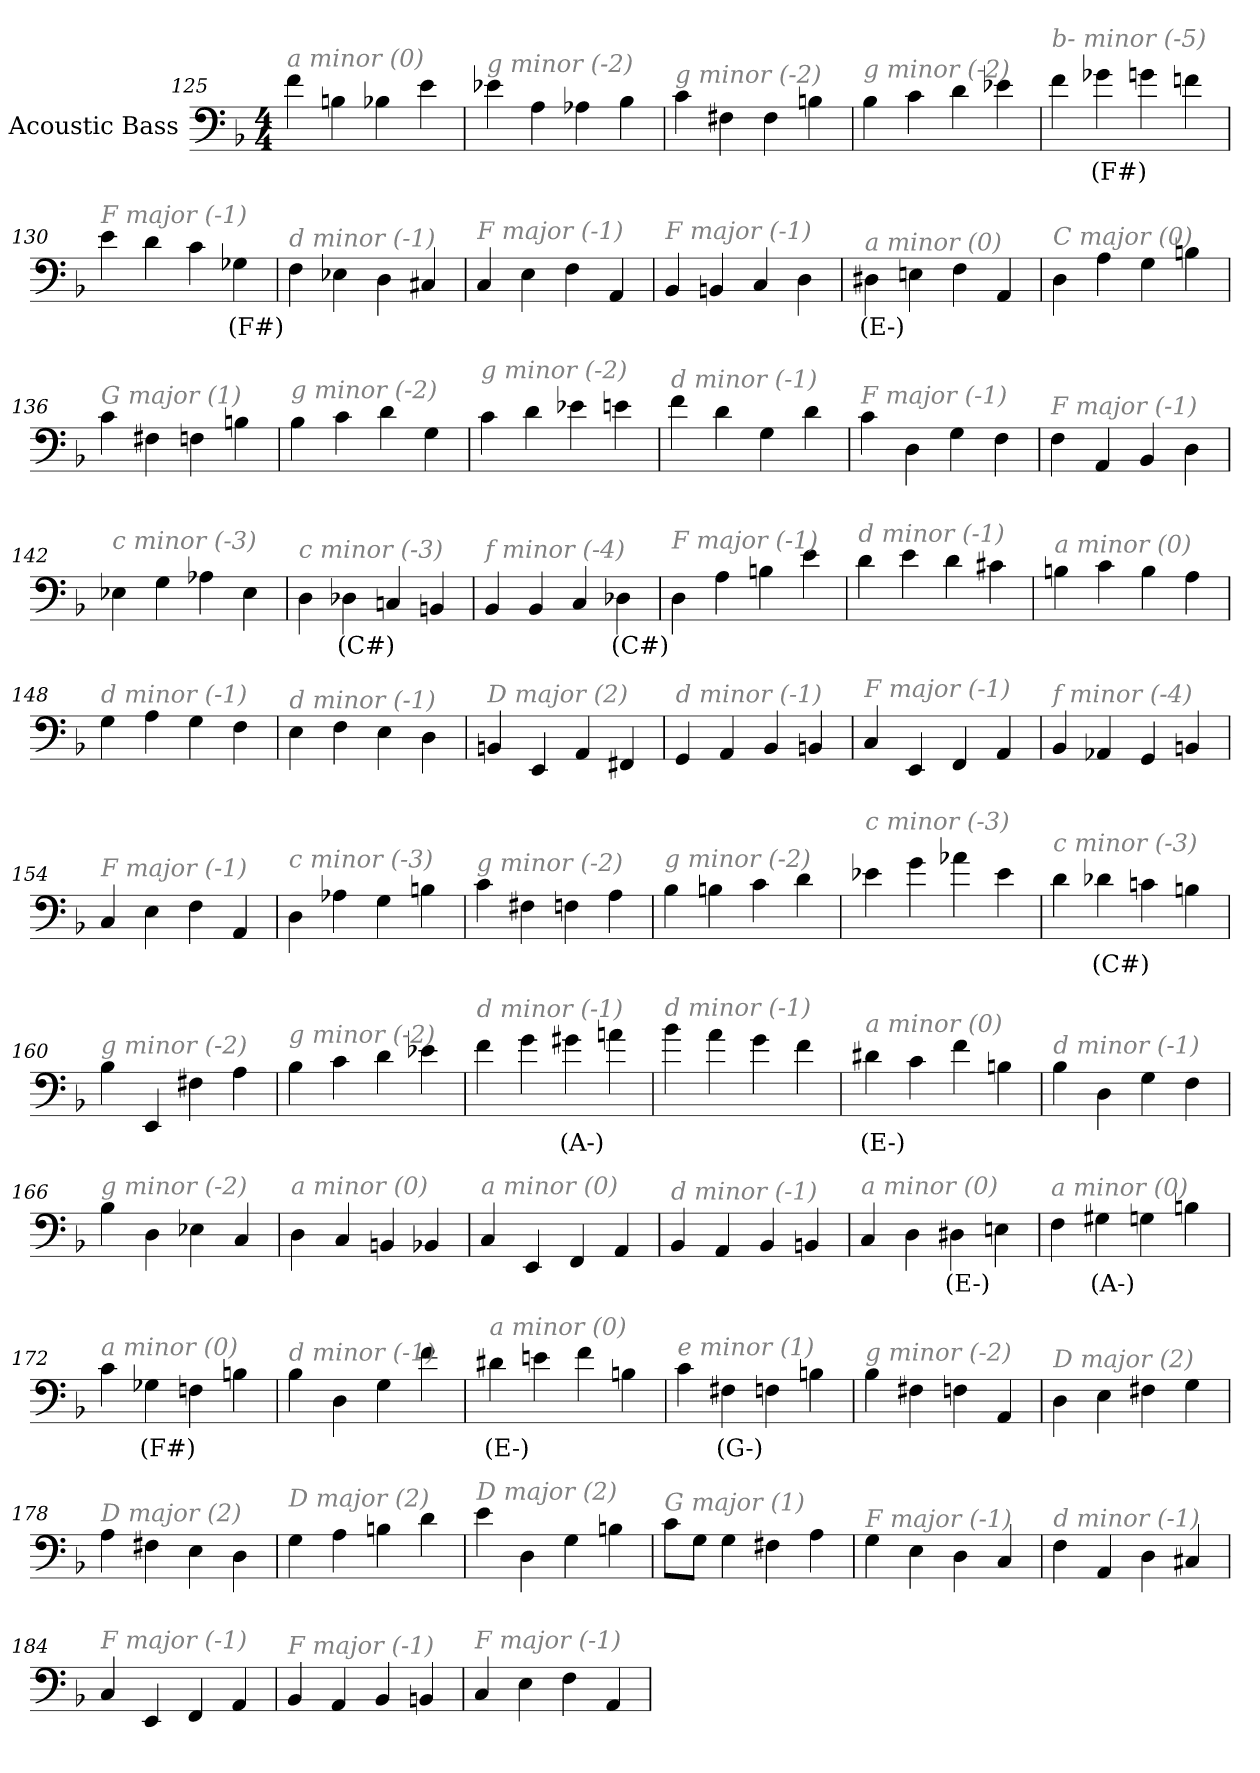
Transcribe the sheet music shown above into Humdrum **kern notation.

**kern	**text
*part1	*part1
*staff1	*staff1
*I"Acoustic Bass	*
*clefF4	*
*ITrd7c12	*
*k[b-]	*
*F:	*
*M4/4	*
=125	=125
!LO:TX:i:color=#808080:t=a minor (0)	!
4F	.
4BBn	.
4BB-X	.
4E	.
=126	=126
!LO:TX:i:color=#808080:t=g minor (-2)	!
4E-X	.
4AA	.
4AA-X	.
4BB-	.
=127	=127
!LO:TX:i:color=#808080:t=g minor (-2)	!
4C	.
4FF#X	.
4FF#	.
4BBn	.
=128	=128
!LO:TX:i:color=#808080:t=g minor (-2)	!
4BB-	.
4C	.
4D	.
4E-X	.
=129	=129
!LO:TX:i:color=#808080:t=b- minor (-5)	!
4F	.
4G-Xi	(F#)
4G	.
4Fn	.
=130	=130
!LO:TX:i:color=#808080:t=F major (-1)	!
4E	.
4D	.
4C	.
4GG-Xi	(F#)
=131	=131
!LO:TX:i:color=#808080:t=d minor (-1)	!
4FF	.
4EE-X	.
4DD	.
4CC#X	.
=132	=132
!LO:TX:i:color=#808080:t=F major (-1)	!
4CC	.
4EE	.
4FF	.
4AAA	.
=133	=133
!LO:TX:i:color=#808080:t=F major (-1)	!
4BBB-	.
4BBBn	.
4CC	.
4DD	.
=134	=134
!LO:TX:i:color=#808080:t=a minor (0)	!
4DD#Xi	(E-)
4EEn	.
4FF	.
4AAA	.
=135	=135
!LO:TX:i:color=#808080:t=C major (0)	!
4DD	.
4AA	.
4GG	.
4BBn	.
=136	=136
!LO:TX:i:color=#808080:t=G major (1)	!
4C	.
4FF#X	.
4FFn	.
4BBn	.
=137	=137
!LO:TX:i:color=#808080:t=g minor (-2)	!
4BB-	.
4C	.
4D	.
4GG	.
=138	=138
!LO:TX:i:color=#808080:t=g minor (-2)	!
4C	.
4D	.
4E-X	.
4En	.
=139	=139
!LO:TX:i:color=#808080:t=d minor (-1)	!
4F	.
4D	.
4GG	.
4D	.
=140	=140
!LO:TX:i:color=#808080:t=F major (-1)	!
4C	.
4DD	.
4GG	.
4FF	.
=141	=141
!LO:TX:i:color=#808080:t=F major (-1)	!
4FF	.
4AAA	.
4BBB-	.
4DD	.
=142	=142
!LO:TX:i:color=#808080:t=c minor (-3)	!
4EE-X	.
4GG	.
4AA-X	.
4EE-	.
=143	=143
!LO:TX:i:color=#808080:t=c minor (-3)	!
4DD	.
4DD-Xi	(C#)
4CCn	.
4BBBn	.
=144	=144
!LO:TX:i:color=#808080:t=f minor (-4)	!
4BBB-	.
4BBB-	.
4CC	.
4DD-Xi	(C#)
=145	=145
!LO:TX:i:color=#808080:t=F major (-1)	!
4DD	.
4AA	.
4BBn	.
4E	.
=146	=146
!LO:TX:i:color=#808080:t=d minor (-1)	!
4D	.
4E	.
4D	.
4C#X	.
=147	=147
!LO:TX:i:color=#808080:t=a minor (0)	!
4BBn	.
4C	.
4BB	.
4AA	.
=148	=148
!LO:TX:i:color=#808080:t=d minor (-1)	!
4GG	.
4AA	.
4GG	.
4FF	.
=149	=149
!LO:TX:i:color=#808080:t=d minor (-1)	!
4EE	.
4FF	.
4EE	.
4DD	.
=150	=150
!LO:TX:i:color=#808080:t=D major (2)	!
4BBBn	.
4EEE	.
4AAA	.
4FFF#X	.
=151	=151
!LO:TX:i:color=#808080:t=d minor (-1)	!
4GGG	.
4AAA	.
4BBB-	.
4BBBn	.
=152	=152
!LO:TX:i:color=#808080:t=F major (-1)	!
4CC	.
4EEE	.
4FFF	.
4AAA	.
=153	=153
!LO:TX:i:color=#808080:t=f minor (-4)	!
4BBB-	.
4AAA-X	.
4GGG	.
4BBBn	.
=154	=154
!LO:TX:i:color=#808080:t=F major (-1)	!
4CC	.
4EE	.
4FF	.
4AAA	.
=155	=155
!LO:TX:i:color=#808080:t=c minor (-3)	!
4DD	.
4AA-X	.
4GG	.
4BBn	.
=156	=156
!LO:TX:i:color=#808080:t=g minor (-2)	!
4C	.
4FF#X	.
4FFn	.
4AA	.
=157	=157
!LO:TX:i:color=#808080:t=g minor (-2)	!
4BB-	.
4BBn	.
4C	.
4D	.
=158	=158
!LO:TX:i:color=#808080:t=c minor (-3)	!
4E-X	.
4G	.
4A-X	.
4E-	.
=159	=159
!LO:TX:i:color=#808080:t=c minor (-3)	!
4D	.
4D-Xi	(C#)
4Cn	.
4BBn	.
=160	=160
!LO:TX:i:color=#808080:t=g minor (-2)	!
4BB-	.
4EEE	.
4FF#X	.
4AA	.
=161	=161
!LO:TX:i:color=#808080:t=g minor (-2)	!
4BB-	.
4C	.
4D	.
4E-X	.
=162	=162
!LO:TX:i:color=#808080:t=d minor (-1)	!
4F	.
4G	.
4G#Xi	(A-)
4An	.
=163	=163
!LO:TX:i:color=#808080:t=d minor (-1)	!
4B-	.
4A	.
4G	.
4F	.
=164	=164
!LO:TX:i:color=#808080:t=a minor (0)	!
4D#Xi	(E-)
4C	.
4F	.
4BBn	.
=165	=165
!LO:TX:i:color=#808080:t=d minor (-1)	!
4BB-	.
4DD	.
4GG	.
4FF	.
=166	=166
!LO:TX:i:color=#808080:t=g minor (-2)	!
4BB-	.
4DD	.
4EE-X	.
4CC	.
=167	=167
!LO:TX:i:color=#808080:t=a minor (0)	!
4DD	.
4CC	.
4BBBn	.
4BBB-X	.
=168	=168
!LO:TX:i:color=#808080:t=a minor (0)	!
4CC	.
4EEE	.
4FFF	.
4AAA	.
=169	=169
!LO:TX:i:color=#808080:t=d minor (-1)	!
4BBB-	.
4AAA	.
4BBB-	.
4BBBn	.
=170	=170
!LO:TX:i:color=#808080:t=a minor (0)	!
4CC	.
4DD	.
4DD#Xi	(E-)
4EEn	.
=171	=171
!LO:TX:i:color=#808080:t=a minor (0)	!
4FF	.
4GG#Xi	(A-)
4GG	.
4BBn	.
=172	=172
!LO:TX:i:color=#808080:t=a minor (0)	!
4C	.
4GG-Xi	(F#)
4FFn	.
4BBn	.
=173	=173
!LO:TX:i:color=#808080:t=d minor (-1)	!
4BB-	.
4DD	.
4GG	.
4F	.
=174	=174
!LO:TX:i:color=#808080:t=a minor (0)	!
4D#Xi	(E-)
4En	.
4F	.
4BBn	.
=175	=175
!LO:TX:i:color=#808080:t=e minor (1)	!
4C	.
4FF#Xi	(G-)
4FF	.
4BBn	.
=176	=176
!LO:TX:i:color=#808080:t=g minor (-2)	!
4BB-	.
4FF#X	.
4FFn	.
4AAA	.
=177	=177
!LO:TX:i:color=#808080:t=D major (2)	!
4DD	.
4EE	.
4FF#X	.
4GG	.
=178	=178
!LO:TX:i:color=#808080:t=D major (2)	!
4AA	.
4FF#X	.
4EE	.
4DD	.
=179	=179
!LO:TX:i:color=#808080:t=D major (2)	!
4GG	.
4AA	.
4BBn	.
4D	.
=180	=180
!LO:TX:i:color=#808080:t=D major (2)	!
4E	.
4DD	.
4GG	.
4BBn	.
=181	=181
!LO:TX:i:color=#808080:t=G major (1)	!
8CL	.
8GGJ	.
4GG	.
4FF#X	.
4AA	.
=182	=182
!LO:TX:i:color=#808080:t=F major (-1)	!
4GG	.
4EE	.
4DD	.
4CC	.
=183	=183
!LO:TX:i:color=#808080:t=d minor (-1)	!
4FF	.
4AAA	.
4DD	.
4CC#X	.
=184	=184
!LO:TX:i:color=#808080:t=F major (-1)	!
4CC	.
4EEE	.
4FFF	.
4AAA	.
=185	=185
!LO:TX:i:color=#808080:t=F major (-1)	!
4BBB-	.
4AAA	.
4BBB-	.
4BBBn	.
=186	=186
!LO:TX:i:color=#808080:t=F major (-1)	!
4CC	.
4EE	.
4FF	.
4AAA	.
=	=
*-	*-
